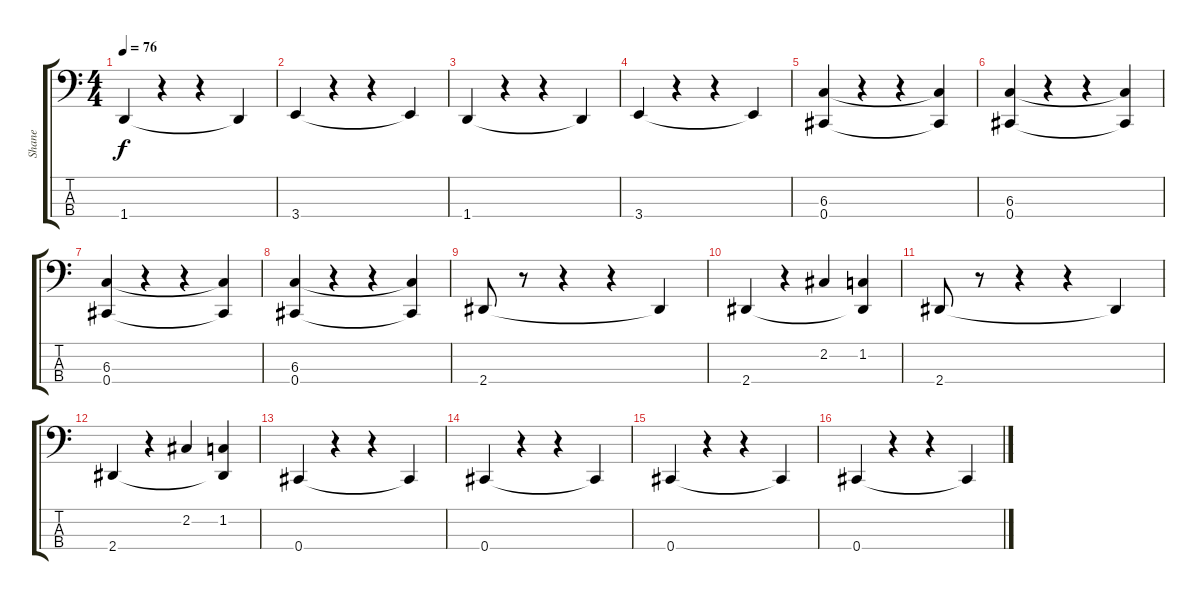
\track ("Shane" "Shane") {instrument electricbasspick}
\staff {score tabs}
\tuning (E2 B1 Gb1 Db1) {hide}
\ts (4 4)
\tempo 76
\clef f4
\ks c
1.4.4{dy f} r.4 r.4 1.4{t}.4 |
3.4.4 r.4 r.4 3.4{t}.4 |
1.4.4 r.4 r.4 1.4{t}.4 |
3.4.4 r.4 r.4 3.4{t}.4 |
(6.3 0.4).4 r.4 r.4 (6.3{t} 0.4{t}).4 |
(6.3 0.4).4 r.4 r.4 (6.3{t} 0.4{t}).4 |
(6.3 0.4).4 r.4 r.4 (6.3{t} 0.4{t}).4 |
(6.3 0.4).4 r.4 r.4 (6.3{t} 0.4{t}).4 |
2.4.8 r.8 r.4 r.4 2.4{t}.4 |
2.4.4 r.4 2.2.4 (1.2 2.4{t}).4 |
2.4.8 r.8 r.4 r.4 2.4{t}.4 |
2.4.4 r.4 2.2.4 (1.2 2.4{t}).4 |
0.4.4 r.4 r.4 0.4{t}.4 |
0.4.4 r.4 r.4 0.4{t}.4 |
0.4.4 r.4 r.4 0.4{t}.4 |
0.4.4 r.4 r.4 0.4{t}.4
